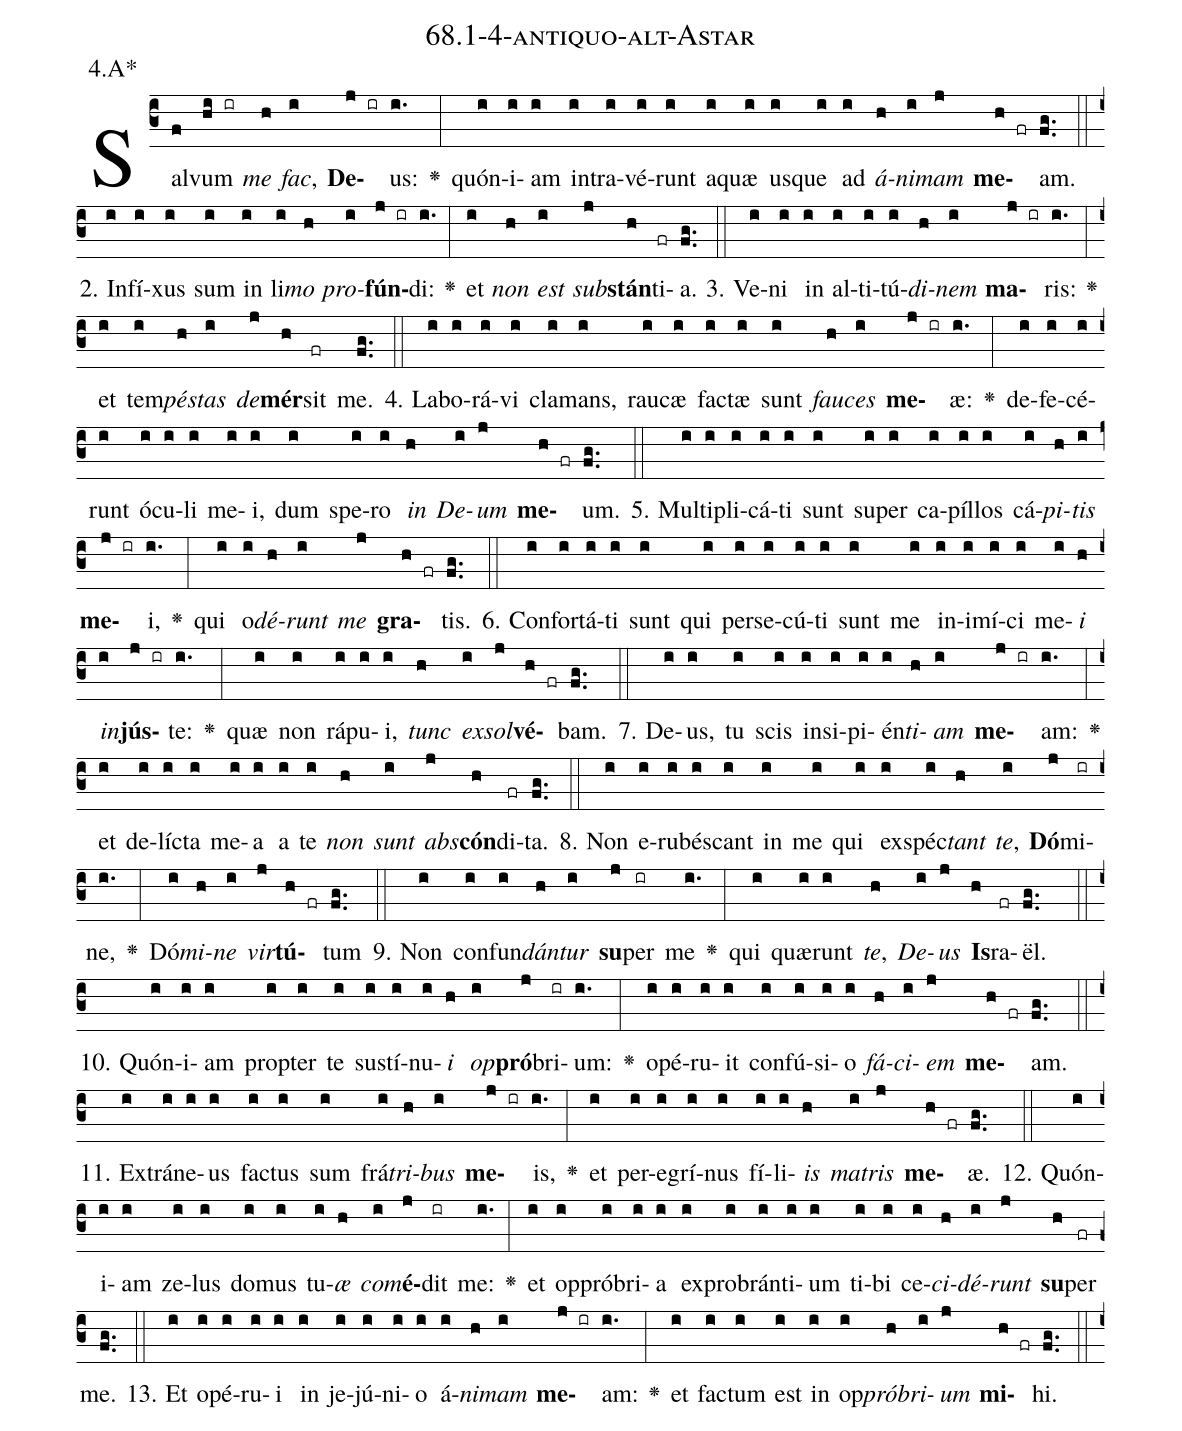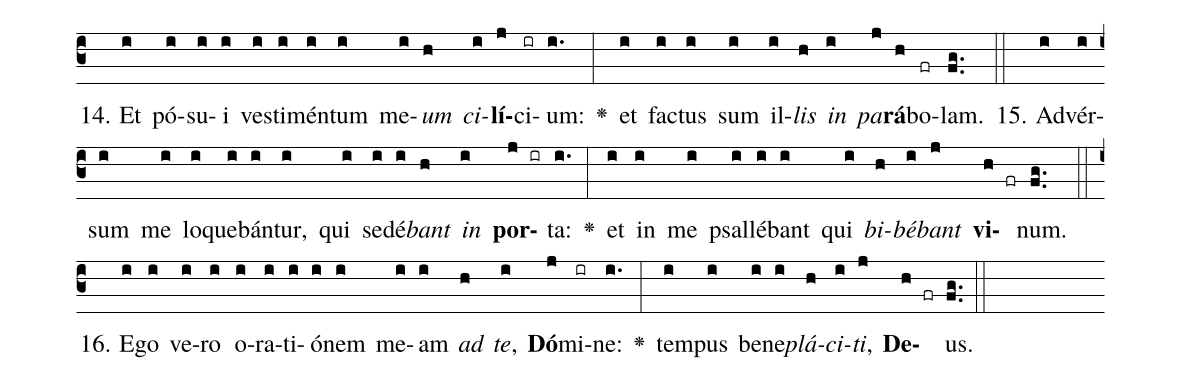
name: 68.1-4-antiquo-alt-Astar;
annotation: 4.A*;
%%
(c3)Sal(f)vum(hi ir) <i>me</i>(h) <i>fac</i>,(i) <b>De</b>(j ir)us:(i.) <v>\greheightstar</v>(:) quón(i)i(i)am(i) in(i)tra(i)vé(i)runt(i) a(i)quæ(i) us(i)que(i) ad(i) <i>á</i>(h)<i>ni</i>(i)<i>mam</i>(j) <b>me</b>(h fr)am.(fg..) (::)
2. In(i)fí(i)xus(i) sum(i) in(i) li(i)<i>mo</i>(h) <i>pro</i>(i)<b>fún</b>(j ir)di:(i.) <v>\greheightstar</v>(:) et(i) <i>non</i>(h) <i>est</i>(i) <i>sub</i>(j)<b>stán</b>(h)ti(fr)a.(fg..) (::)
3. Ve(i)ni(i) in(i) al(i)ti(i)tú(i)<i>di</i>(h)<i>nem</i>(i) <b>ma</b>(j ir)ris:(i.) <v>\greheightstar</v>(:) et(i) tem(i)<i>pés</i>(h)<i>tas</i>(i) <i>de</i>(j)<b>mér</b>(h)sit(fr) me.(fg..) (::)
4. La(i)bo(i)rá(i)vi(i) cla(i)mans,(i) rau(i)cæ(i) fac(i)tæ(i) sunt(i) <i>fau</i>(h)<i>ces</i>(i) <b>me</b>(j ir)æ:(i.) <v>\greheightstar</v>(:) de(i)fe(i)cé(i)runt(i) ó(i)cu(i)li(i) me(i)i,(i) dum(i) spe(i)ro(i) <i>in</i>(h) <i>De</i>(i)<i>um</i>(j) <b>me</b>(h fr)um.(fg..) (::)
5. Mul(i)ti(i)pli(i)cá(i)ti(i) sunt(i) su(i)per(i) ca(i)píl(i)los(i) cá(i)<i>pi</i>(h)<i>tis</i>(i) <b>me</b>(j ir)i,(i.) <v>\greheightstar</v>(:) qui(i) o(i)<i>dé</i>(h)<i>runt</i>(i) <i>me</i>(j) <b>gra</b>(h fr)tis.(fg..) (::)
6. Con(i)for(i)tá(i)ti(i) sunt(i) qui(i) per(i)se(i)cú(i)ti(i) sunt(i) me(i) in(i)i(i)mí(i)ci(i) me(i)<i>i</i>(h) <i>in</i>(i)<b>jús</b>(j ir)te:(i.) <v>\greheightstar</v>(:) quæ(i) non(i) rá(i)pu(i)i,(i) <i>tunc</i>(h) <i>ex</i>(i)<i>sol</i>(j)<b>vé</b>(h fr)bam.(fg..) (::)
7. De(i)us,(i) tu(i) scis(i) in(i)si(i)pi(i)én(i)<i>ti</i>(h)<i>am</i>(i) <b>me</b>(j ir)am:(i.) <v>\greheightstar</v>(:) et(i) de(i)líc(i)ta(i) me(i)a(i) a(i) te(i) <i>non</i>(h) <i>sunt</i>(i) <i>abs</i>(j)<b>cón</b>(h)di(fr)ta.(fg..) (::)
8. Non(i) e(i)ru(i)bés(i)cant(i) in(i) me(i) qui(i) ex(i)spéc(i)<i>tant</i>(h) <i>te</i>,(i) <b>Dó</b>(j)mi(ir)ne,(i.) <v>\greheightstar</v>(:) Dó(i)<i>mi</i>(h)<i>ne</i>(i) <i>vir</i>(j)<b>tú</b>(h fr)tum(fg..) (::)
9. Non(i) con(i)fun(i)<i>dán</i>(h)<i>tur</i>(i) <b>su</b>(j)per(ir) me(i.) <v>\greheightstar</v>(:) qui(i) quæ(i)runt(i) <i>te</i>,(h) <i>De</i>(i)<i>us</i>(j) <b>Is</b>(h)ra(fr)ël.(fg..) (::)
10. Quón(i)i(i)am(i) prop(i)ter(i) te(i) sus(i)tí(i)nu(i)<i>i</i>(h) <i>op</i>(i)<b>pró</b>(j)bri(ir)um:(i.) <v>\greheightstar</v>(:) o(i)pé(i)ru(i)it(i) con(i)fú(i)si(i)o(i) <i>fá</i>(h)<i>ci</i>(i)<i>em</i>(j) <b>me</b>(h fr)am.(fg..) (::)
11. Ex(i)trá(i)ne(i)us(i) fac(i)tus(i) sum(i) frá(i)<i>tri</i>(h)<i>bus</i>(i) <b>me</b>(j ir)is,(i.) <v>\greheightstar</v>(:) et(i) per(i)e(i)grí(i)nus(i) fí(i)li(i)<i>is</i>(h) <i>ma</i>(i)<i>tris</i>(j) <b>me</b>(h fr)æ.(fg..) (::)
12. Quón(i)i(i)am(i) ze(i)lus(i) do(i)mus(i) tu(i)<i>æ</i>(h) <i>com</i>(i)<b>é</b>(j)dit(ir) me:(i.) <v>\greheightstar</v>(:) et(i) op(i)pró(i)bri(i)a(i) ex(i)pro(i)brán(i)ti(i)um(i) ti(i)bi(i) ce(i)<i>ci</i>(h)<i>dé</i>(i)<i>runt</i>(j) <b>su</b>(h)per(fr) me.(fg..) (::)
13. Et(i) o(i)pé(i)ru(i)i(i) in(i) je(i)jú(i)ni(i)o(i) á(i)<i>ni</i>(h)<i>mam</i>(i) <b>me</b>(j ir)am:(i.) <v>\greheightstar</v>(:) et(i) fac(i)tum(i) est(i) in(i) op(i)<i>pró</i>(h)<i>bri</i>(i)<i>um</i>(j) <b>mi</b>(h fr)hi.(fg..) (::)
14. Et(i) pó(i)su(i)i(i) ves(i)ti(i)mén(i)tum(i) me(i)<i>um</i>(h) <i>ci</i>(i)<b>lí</b>(j)ci(ir)um:(i.) <v>\greheightstar</v>(:) et(i) fac(i)tus(i) sum(i) il(i)<i>lis</i>(h) <i>in</i>(i) <i>pa</i>(j)<b>rá</b>(h)bo(fr)lam.(fg..) (::)
15. Ad(i)vér(i)sum(i) me(i) lo(i)que(i)bán(i)tur,(i) qui(i) se(i)dé(i)<i>bant</i>(h) <i>in</i>(i) <b>por</b>(j ir)ta:(i.) <v>\greheightstar</v>(:) et(i) in(i) me(i) psal(i)lé(i)bant(i) qui(i) <i>bi</i>(h)<i>bé</i>(i)<i>bant</i>(j) <b>vi</b>(h fr)num.(fg..) (::)
16. E(i)go(i) ve(i)ro(i) o(i)ra(i)ti(i)ó(i)nem(i) me(i)am(i) <i>ad</i>(h) <i>te</i>,(i) <b>Dó</b>(j)mi(ir)ne:(i.) <v>\greheightstar</v>(:) tem(i)pus(i) be(i)ne(i)<i>plá</i>(h)<i>ci</i>(i)<i>ti</i>,(j) <b>De</b>(h fr)us.(fg..) (::)
